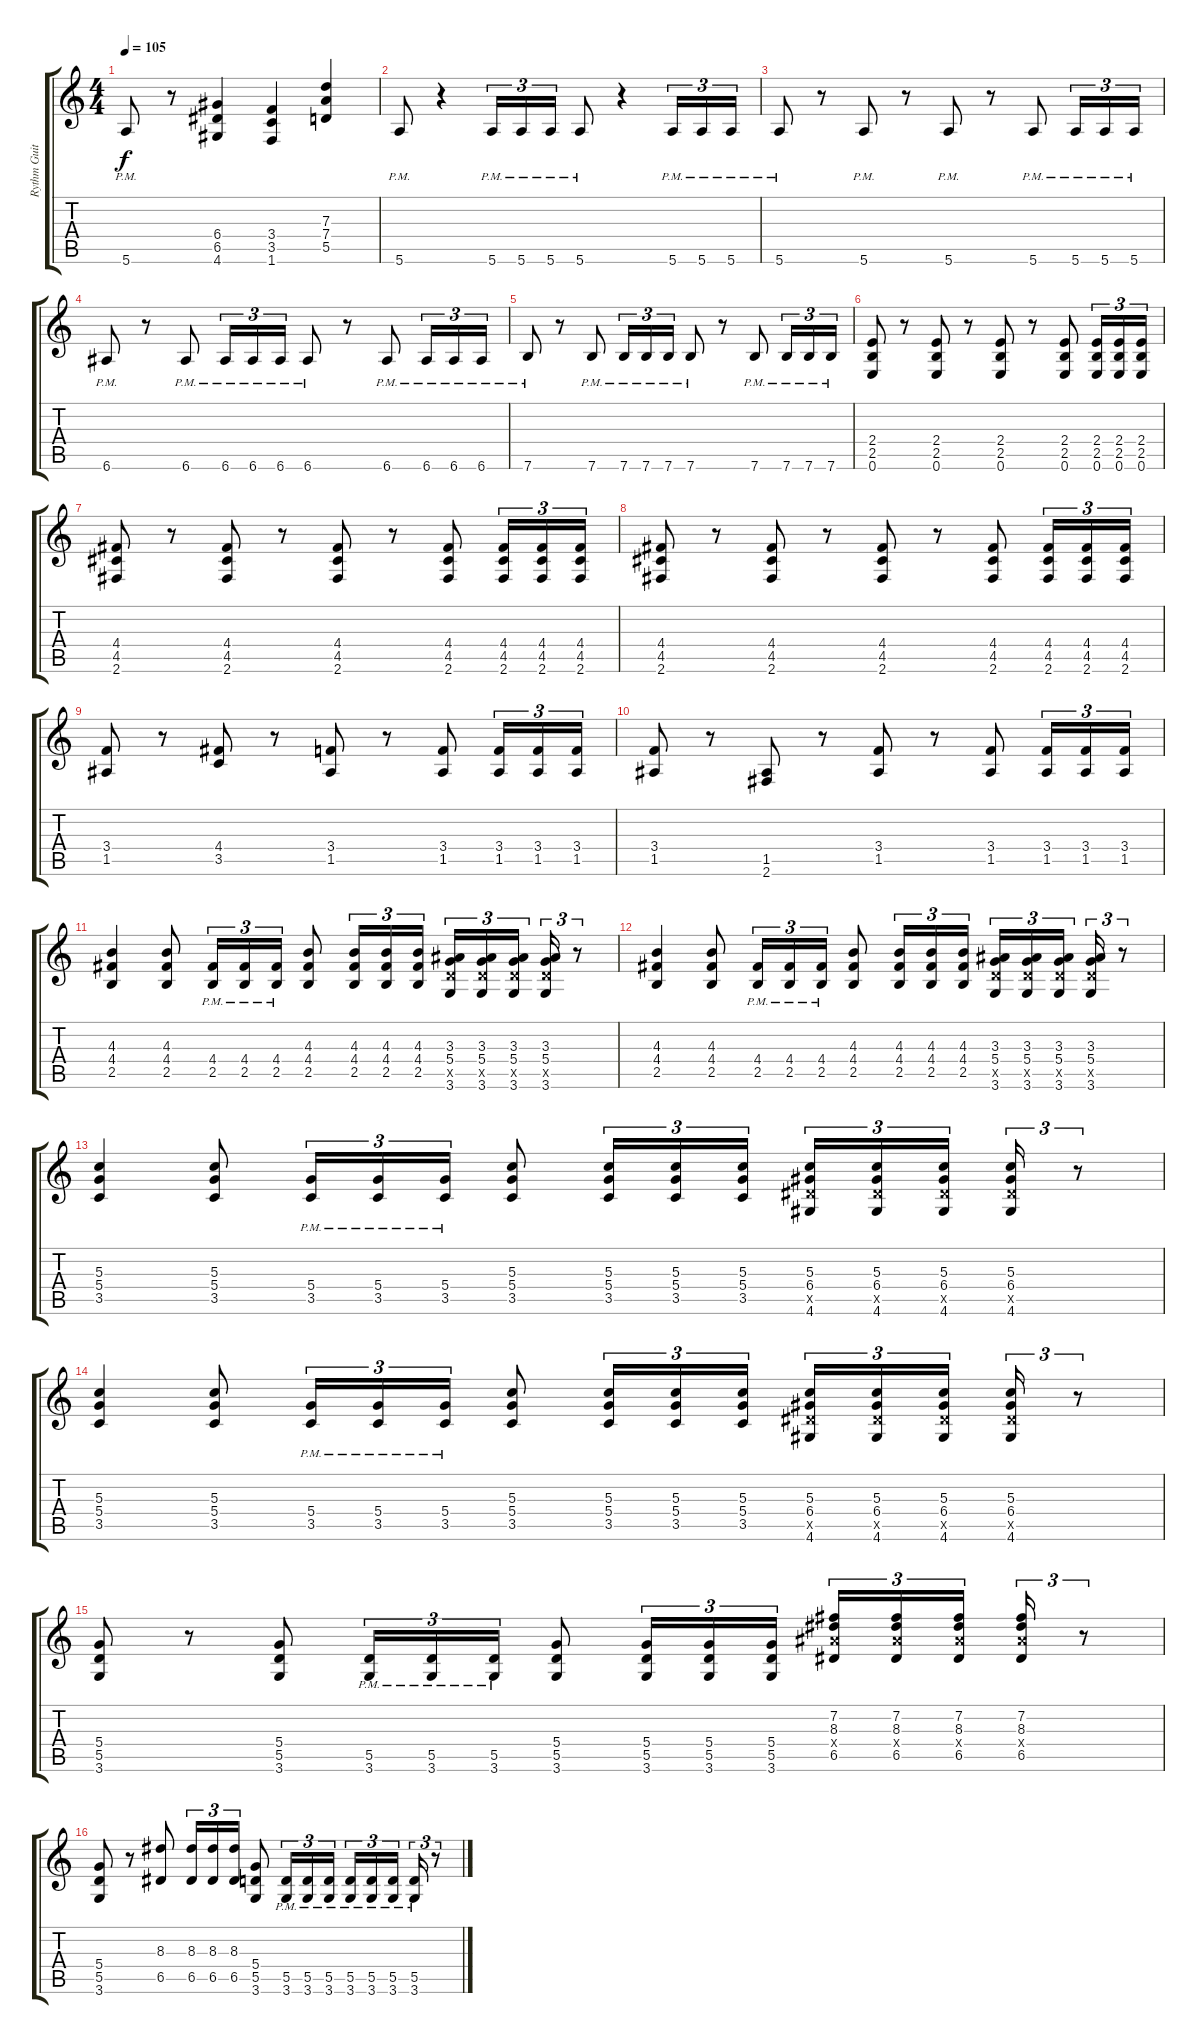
\track ("Rythm Guitar" "Rythm Guit") {instrument distortionguitar}
\staff {score tabs}
\tuning (E4 B3 G3 D3 A2 E2) {hide}
\ts (4 4)
\tempo 105
\clef g2
\ks c
5.6{pm}.8{dy f} r.8 (6.4 6.5 4.6).4 (3.4 3.5 1.6).4 (7.3 7.4 5.5).4 |
5.6{pm}.8 r.4 5.6{pm}.16{tu (3 2)} 5.6{pm}.16{tu (3 2)} 5.6{pm}.16{tu (3 2)} 5.6{pm}.8 r.4 5.6{pm}.16{tu (3 2)} 5.6{pm}.16{tu (3 2)} 5.6{pm}.16{tu (3 2)} |
5.6{pm}.8 r.8 5.6{pm}.8 r.8 5.6{pm}.8 r.8 5.6{pm}.8 5.6{pm}.16{tu (3 2)} 5.6{pm}.16{tu (3 2)} 5.6{pm}.16{tu (3 2)} |
6.6{pm}.8 r.8 6.6{pm}.8 6.6{pm}.16{tu (3 2)} 6.6{pm}.16{tu (3 2)} 6.6{pm}.16{tu (3 2)} 6.6{pm}.8 r.8 6.6{pm}.8 6.6{pm}.16{tu (3 2)} 6.6{pm}.16{tu (3 2)} 6.6{pm}.16{tu (3 2)} |
7.6{pm}.8 r.8 7.6{pm}.8 7.6{pm}.16{tu (3 2)} 7.6{pm}.16{tu (3 2)} 7.6{pm}.16{tu (3 2)} 7.6{pm}.8 r.8 7.6{pm}.8 7.6{pm}.16{tu (3 2)} 7.6{pm}.16{tu (3 2)} 7.6{pm}.16{tu (3 2)} |
(2.4 2.5 0.6).8 r.8 (2.4 2.5 0.6).8 r.8 (2.4 2.5 0.6).8 r.8 (2.4 2.5 0.6).8 (2.4 2.5 0.6).16{tu (3 2)} (2.4 2.5 0.6).16{tu (3 2)} (2.4 2.5 0.6).16{tu (3 2)} |
(4.4 4.5 2.6).8 r.8 (4.4 4.5 2.6).8 r.8 (4.4 4.5 2.6).8 r.8 (4.4 4.5 2.6).8 (4.4 4.5 2.6).16{tu (3 2)} (4.4 4.5 2.6).16{tu (3 2)} (4.4 4.5 2.6).16{tu (3 2)} |
(4.4 4.5 2.6).8 r.8 (4.4 4.5 2.6).8 r.8 (4.4 4.5 2.6).8 r.8 (4.4 4.5 2.6).8 (4.4 4.5 2.6).16{tu (3 2)} (4.4 4.5 2.6).16{tu (3 2)} (4.4 4.5 2.6).16{tu (3 2)} |
(3.4 1.5).8 r.8 (4.4 3.5).8 r.8 (3.4 1.5).8 r.8 (3.4 1.5).8 (3.4 1.5).16{tu (3 2)} (3.4 1.5).16{tu (3 2)} (3.4 1.5).16{tu (3 2)} |
(3.4 1.5).8 r.8 (1.5 2.6).8 r.8 (3.4 1.5).8 r.8 (3.4 1.5).8 (3.4 1.5).16{tu (3 2)} (3.4 1.5).16{tu (3 2)} (3.4 1.5).16{tu (3 2)} |
(4.3 4.4 2.5).4 (4.3 4.4 2.5).8 (4.4{pm} 2.5{pm}).16{tu (3 2)} (4.4{pm} 2.5{pm}).16{tu (3 2)} (4.4{pm} 2.5{pm}).16{tu (3 2)} (4.3 4.4 2.5).8 (4.3 4.4 2.5).16{tu (3 2)} (4.3 4.4 2.5).16{tu (3 2)} (4.3 4.4 2.5).16{tu (3 2)} (3.3 5.4 5.5{x} 3.6).16{tu (3 2)} (3.3 5.4 5.5{x} 3.6).16{tu (3 2)} (3.3 5.4 5.5{x} 3.6).16{tu (3 2) beam splitsecondary} (3.3 5.4 5.5{x} 3.6).16{tu (3 2)} r.8{tu (3 2)} |
(4.3 4.4 2.5).4 (4.3 4.4 2.5).8 (4.4{pm} 2.5{pm}).16{tu (3 2)} (4.4{pm} 2.5{pm}).16{tu (3 2)} (4.4{pm} 2.5{pm}).16{tu (3 2)} (4.3 4.4 2.5).8 (4.3 4.4 2.5).16{tu (3 2)} (4.3 4.4 2.5).16{tu (3 2)} (4.3 4.4 2.5).16{tu (3 2)} (3.3 5.4 5.5{x} 3.6).16{tu (3 2)} (3.3 5.4 5.5{x} 3.6).16{tu (3 2)} (3.3 5.4 5.5{x} 3.6).16{tu (3 2) beam splitsecondary} (3.3 5.4 5.5{x} 3.6).16{tu (3 2)} r.8{tu (3 2)} |
(5.3 5.4 3.5).4 (5.3 5.4 3.5).8 (5.4{pm} 3.5{pm}).16{tu (3 2)} (5.4{pm} 3.5{pm}).16{tu (3 2)} (5.4{pm} 3.5{pm}).16{tu (3 2)} (5.3 5.4 3.5).8 (5.3 5.4 3.5).16{tu (3 2)} (5.3 5.4 3.5).16{tu (3 2)} (5.3 5.4 3.5).16{tu (3 2)} (5.3 6.4 6.5{x} 4.6).16{tu (3 2)} (5.3 6.4 6.5{x} 4.6).16{tu (3 2)} (5.3 6.4 6.5{x} 4.6).16{tu (3 2) beam splitsecondary} (5.3 6.4 6.5{x} 4.6).16{tu (3 2)} r.8{tu (3 2)} |
(5.3 5.4 3.5).4 (5.3 5.4 3.5).8 (5.4{pm} 3.5{pm}).16{tu (3 2)} (5.4{pm} 3.5{pm}).16{tu (3 2)} (5.4{pm} 3.5{pm}).16{tu (3 2)} (5.3 5.4 3.5).8 (5.3 5.4 3.5).16{tu (3 2)} (5.3 5.4 3.5).16{tu (3 2)} (5.3 5.4 3.5).16{tu (3 2)} (5.3 6.4 6.5{x} 4.6).16{tu (3 2)} (5.3 6.4 6.5{x} 4.6).16{tu (3 2)} (5.3 6.4 6.5{x} 4.6).16{tu (3 2) beam splitsecondary} (5.3 6.4 6.5{x} 4.6).16{tu (3 2)} r.8{tu (3 2)} |
(5.4 5.5 3.6).8 r.8 (5.4 5.5 3.6).8 (5.5{pm} 3.6{pm}).16{tu (3 2)} (5.5{pm} 3.6{pm}).16{tu (3 2)} (5.5{pm} 3.6{pm}).16{tu (3 2)} (5.4 5.5 3.6).8 (5.4 5.5 3.6).16{tu (3 2)} (5.4 5.5 3.6).16{tu (3 2)} (5.4 5.5 3.6).16{tu (3 2)} (7.2 8.3 8.4{x} 6.5).16{tu (3 2)} (7.2 8.3 8.4{x} 6.5).16{tu (3 2)} (7.2 8.3 8.4{x} 6.5).16{tu (3 2) beam splitsecondary} (7.2 8.3 8.4{x} 6.5).16{tu (3 2)} r.8{tu (3 2)} |
(5.4 5.5 3.6).8 r.8 (8.3 6.5).8 (8.3 6.5).16{tu (3 2)} (8.3 6.5).16{tu (3 2)} (8.3 6.5).16{tu (3 2)} (5.4 5.5 3.6).8 (5.5{pm} 3.6{pm}).16{tu (3 2)} (5.5{pm} 3.6{pm}).16{tu (3 2)} (5.5{pm} 3.6{pm}).16{tu (3 2)} (5.5{pm} 3.6{pm}).16{tu (3 2)} (5.5{pm} 3.6{pm}).16{tu (3 2)} (5.5{pm} 3.6{pm}).16{tu (3 2) beam splitsecondary} (5.5{pm} 3.6{pm}).16{tu (3 2)} r.8{tu (3 2)}
